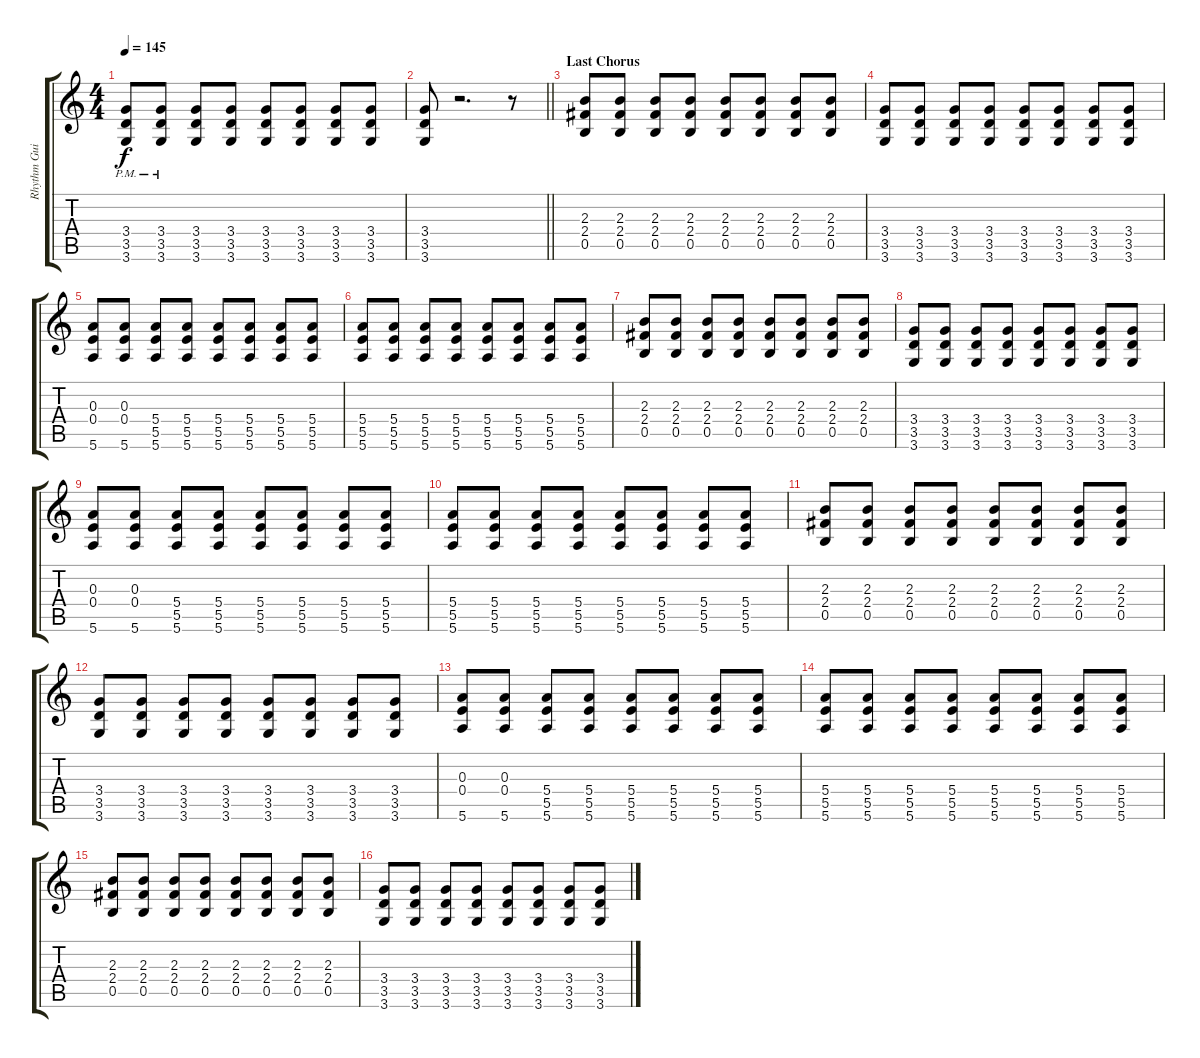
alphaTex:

\track ("Rhythm Guitar" "Rhythm Gui") {instrument overdrivenguitar}
\staff {score tabs}
\tuning (Gb4 Db4 A3 E3 B2 E2) {hide}
\ts (4 4)
\tempo 145
\clef g2
\ks c
(3.4{pm} 3.5{pm} 3.6{pm}).8{dy f} (3.4{pm} 3.5{pm} 3.6{pm}).8 (3.4 3.5 3.6).8 (3.4 3.5 3.6).8 (3.4 3.5 3.6).8 (3.4 3.5 3.6).8 (3.4 3.5 3.6).8 (3.4 3.5 3.6).8 |
\barLineRight lightlight
(3.4 3.5 3.6).8 r.2{d} r.8 |
\section ("" "Last Chorus")
(2.3 2.4 0.5).8 (2.3 2.4 0.5).8 (2.3 2.4 0.5).8 (2.3 2.4 0.5).8 (2.3 2.4 0.5).8 (2.3 2.4 0.5).8 (2.3 2.4 0.5).8 (2.3 2.4 0.5).8 |
(3.4 3.5 3.6).8 (3.4 3.5 3.6).8 (3.4 3.5 3.6).8 (3.4 3.5 3.6).8 (3.4 3.5 3.6).8 (3.4 3.5 3.6).8 (3.4 3.5 3.6).8 (3.4 3.5 3.6).8 |
(0.3 0.4 5.6).8 (0.3 0.4 5.6).8 (5.4 5.5 5.6).8 (5.4 5.5 5.6).8 (5.4 5.5 5.6).8 (5.4 5.5 5.6).8 (5.4 5.5 5.6).8 (5.4 5.5 5.6).8 |
(5.4 5.5 5.6).8 (5.4 5.5 5.6).8 (5.4 5.5 5.6).8 (5.4 5.5 5.6).8 (5.4 5.5 5.6).8 (5.4 5.5 5.6).8 (5.4 5.5 5.6).8 (5.4 5.5 5.6).8 |
(2.3 2.4 0.5).8 (2.3 2.4 0.5).8 (2.3 2.4 0.5).8 (2.3 2.4 0.5).8 (2.3 2.4 0.5).8 (2.3 2.4 0.5).8 (2.3 2.4 0.5).8 (2.3 2.4 0.5).8 |
(3.4 3.5 3.6).8 (3.4 3.5 3.6).8 (3.4 3.5 3.6).8 (3.4 3.5 3.6).8 (3.4 3.5 3.6).8 (3.4 3.5 3.6).8 (3.4 3.5 3.6).8 (3.4 3.5 3.6).8 |
(0.3 0.4 5.6).8 (0.3 0.4 5.6).8 (5.4 5.5 5.6).8 (5.4 5.5 5.6).8 (5.4 5.5 5.6).8 (5.4 5.5 5.6).8 (5.4 5.5 5.6).8 (5.4 5.5 5.6).8 |
(5.4 5.5 5.6).8 (5.4 5.5 5.6).8 (5.4 5.5 5.6).8 (5.4 5.5 5.6).8 (5.4 5.5 5.6).8 (5.4 5.5 5.6).8 (5.4 5.5 5.6).8 (5.4 5.5 5.6).8 |
(2.3 2.4 0.5).8 (2.3 2.4 0.5).8 (2.3 2.4 0.5).8 (2.3 2.4 0.5).8 (2.3 2.4 0.5).8 (2.3 2.4 0.5).8 (2.3 2.4 0.5).8 (2.3 2.4 0.5).8 |
(3.4 3.5 3.6).8 (3.4 3.5 3.6).8 (3.4 3.5 3.6).8 (3.4 3.5 3.6).8 (3.4 3.5 3.6).8 (3.4 3.5 3.6).8 (3.4 3.5 3.6).8 (3.4 3.5 3.6).8 |
(0.3 0.4 5.6).8 (0.3 0.4 5.6).8 (5.4 5.5 5.6).8 (5.4 5.5 5.6).8 (5.4 5.5 5.6).8 (5.4 5.5 5.6).8 (5.4 5.5 5.6).8 (5.4 5.5 5.6).8 |
(5.4 5.5 5.6).8 (5.4 5.5 5.6).8 (5.4 5.5 5.6).8 (5.4 5.5 5.6).8 (5.4 5.5 5.6).8 (5.4 5.5 5.6).8 (5.4 5.5 5.6).8 (5.4 5.5 5.6).8 |
(2.3 2.4 0.5).8 (2.3 2.4 0.5).8 (2.3 2.4 0.5).8 (2.3 2.4 0.5).8 (2.3 2.4 0.5).8 (2.3 2.4 0.5).8 (2.3 2.4 0.5).8 (2.3 2.4 0.5).8 |
(3.4 3.5 3.6).8 (3.4 3.5 3.6).8 (3.4 3.5 3.6).8 (3.4 3.5 3.6).8 (3.4 3.5 3.6).8 (3.4 3.5 3.6).8 (3.4 3.5 3.6).8 (3.4 3.5 3.6).8
